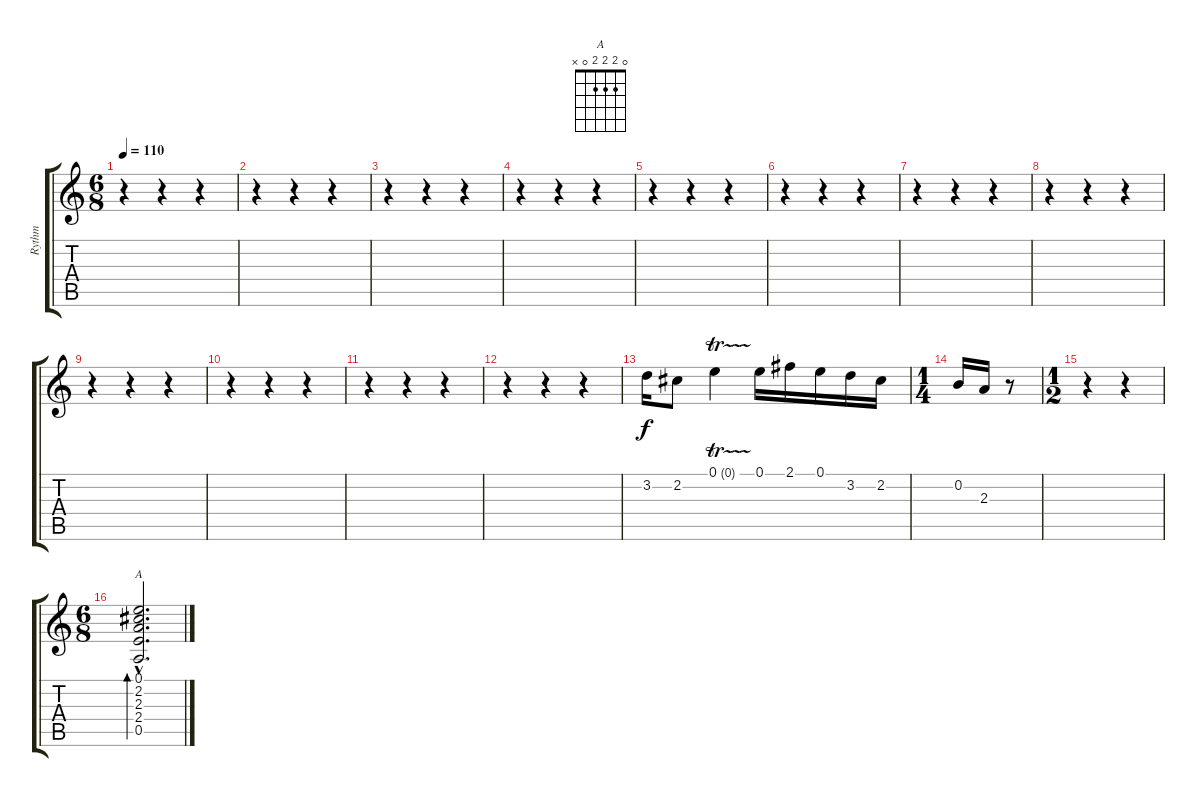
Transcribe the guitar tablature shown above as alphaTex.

\track ("Rythm" "Rythm") {instrument acousticguitarnylon}
\staff {score tabs}
\tuning (E4 B3 G3 D3 A2 E2) {hide}
\chord ("A" 0 2 2 2 0 x)
\ts (6 8)
\tempo 110
\clef g2
\ks c
r.4{dy f} r.4 r.4 |
r.4 r.4 r.4 |
r.4 r.4 r.4 |
r.4 r.4 r.4 |
r.4 r.4 r.4 |
r.4 r.4 r.4 |
r.4 r.4 r.4 |
r.4 r.4 r.4 |
r.4 r.4 r.4 |
r.4 r.4 r.4 |
r.4 r.4 r.4 |
r.4 r.4 r.4 |
3.2.16 2.2.8 0.1{tr (0 32)}.4 0.1.16 2.1.16 0.1.16 3.2.16 2.2.16 |
\ts (1 4)
0.2.16 2.3.16 r.8 |
\ts (1 2)
r.4 r.4 |
\ts (6 8)
(0.1{hac} 2.2{hac} 2.3{hac} 2.4{hac} 0.5{hac}).2{d bd 240 ch "A"}
